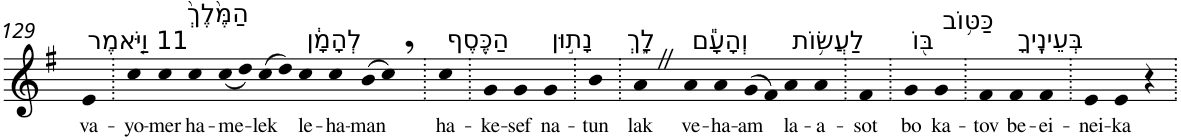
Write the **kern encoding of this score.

**kern	**text
*part1	*part1
*staff1	*staff1
*I"Piano	*
*I'Pno	*
!!LO:PB:g=z
*clefG2	*
*k[f#]	*
*G:	*
=129	=129
!LO:TX:a:t=11 וַיֹּ֤אמֶר	!
!	!LO:LY:b
4e	va-
=130.	=130.
!	!LO:LY:b
4cc	-yo-
!	!LO:LY:b
4cc	-mer
!LO:TX:a:t=הַמֶּ֙לֶךְ֙	!
!	!LO:LY:b
4cc	ha-
!	!LO:LY:b
(<8cc	-me-
8dd)	.
!	!LO:LY:b
(>8cc	-lek
8dd)	.
!LO:TX:a:t=לְהָמָ֔ן	!
!	!LO:LY:b
4cc	le-
!	!LO:LY:b
4cc	-ha-
!	!LO:LY:b
(>8b	-man
8cc,)	.
=131.	=131.
!LO:TX:a:t=הַכֶּ֖סֶף	!
!	!LO:LY:b
4cc	ha-
=132.	=132.
!	!LO:LY:b
4g	-ke-
!	!LO:LY:b
4g	-sef
!LO:TX:a:t=נָת֣וּן	!
!	!LO:LY:b
4g	na-
=133.	=133.
!	!LO:LY:b
4b	-tun
=134.	=134.
!LO:TX:a:t=לָ֑ךְ	!
!	!LO:LY:b
4aZ	lak
!LO:TX:a:t=וְהָעָ֕ם	!
!	!LO:LY:b
4a	ve-
!	!LO:LY:b
4a	-ha-
!	!LO:LY:b
(>8g	-am
8f#)	.
!LO:TX:a:t=לַעֲשׂ֥וֹת	!
!	!LO:LY:b
4a	la-
!	!LO:LY:b
4a	-a-
=135.	=135.
!	!LO:LY:b
4f#	-sot
=136.	=136.
!LO:TX:a:t=בּ֖וֹ	!
!	!LO:LY:b
4g	bo
!LO:TX:a:t=כַּטּ֥וֹב	!
!	!LO:LY:b
4g	ka-
=137.	=137.
!	!LO:LY:b
4f#	-tov
!LO:TX:a:t=בְּעֵינֶֽיךָ	!
!	!LO:LY:b
4f#	be-
!	!LO:LY:b
4f#	-ei-
=138.	=138.
!	!LO:LY:b
4e	-nei-
!	!LO:LY:b
4e	-ka
4r	.
=.	=.
*-	*-
